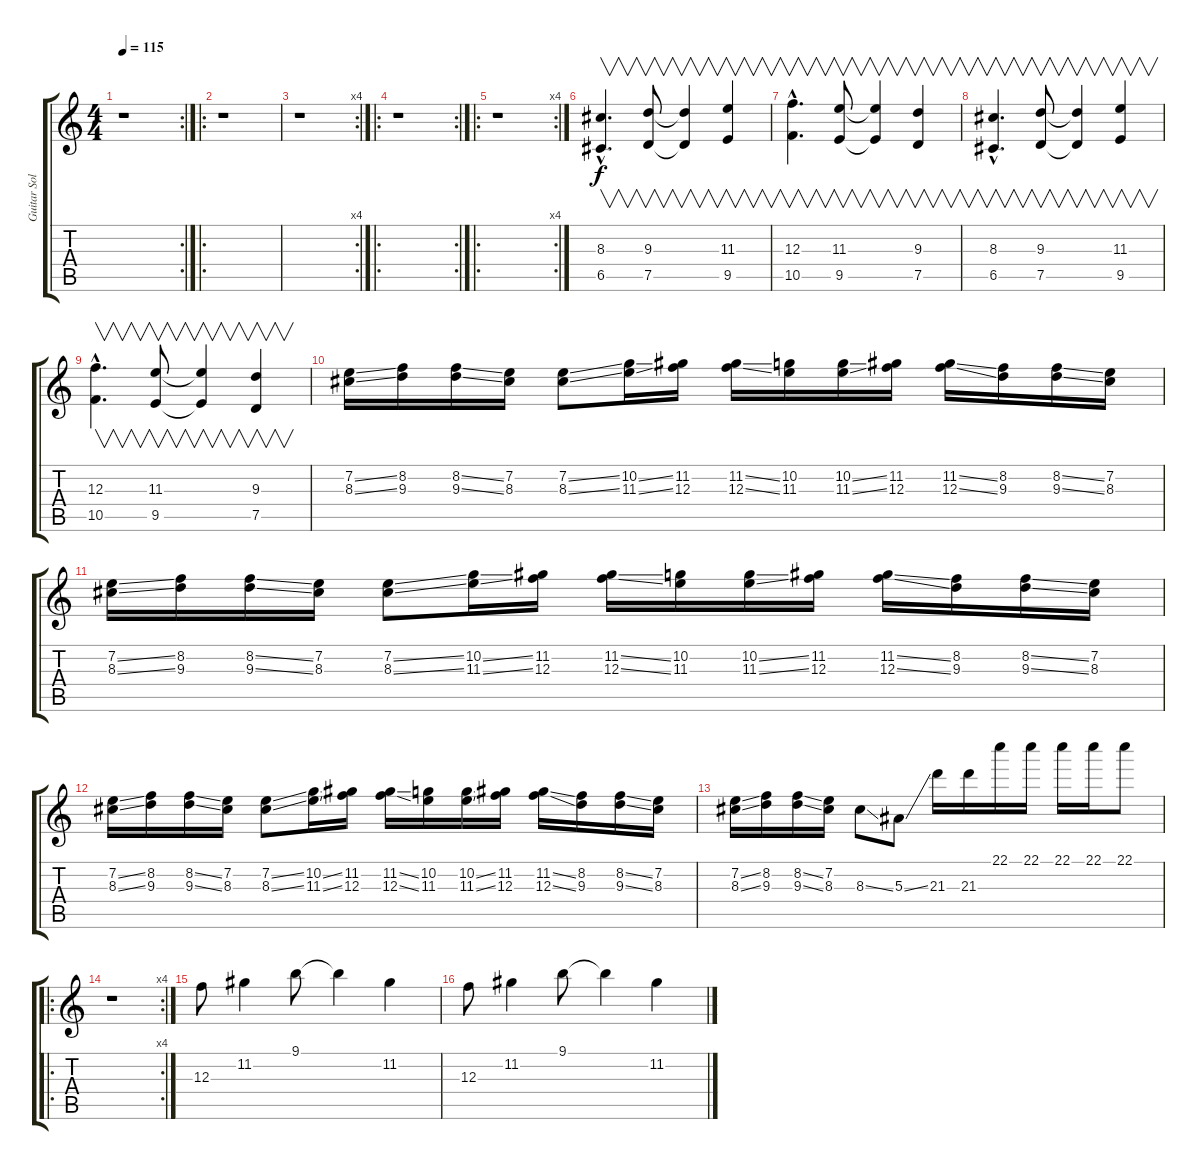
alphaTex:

\track ("Guitar Solo" "Guitar Sol") {instrument distortionguitar}
\staff {score tabs}
\tuning (D4 A3 F3 C3 G2 D2) {hide}
\rc 2
\ts (4 4)
\tempo 115
\clef g2
\ks c
r.1{dy f} |
\ro
r.1 |
\rc 4
r.1 |
\ro
\rc 2
r.1 |
\ro
\rc 4
r.1 |
(8.3{hac} 6.5{hac}).4{v d} (9.3 7.5).8{v} (9.3{t} 7.5{t}).4{v} (11.3 9.5).4{v} |
(12.3{hac} 10.5{hac}).4{v d} (11.3 9.5).8{v} (11.3{t} 9.5{t}).4{v} (9.3 7.5).4{v} |
(8.3{hac} 6.5{hac}).4{v d} (9.3 7.5).8{v} (9.3{t} 7.5{t}).4{v} (11.3 9.5).4{v} |
(12.3{hac} 10.5{hac}).4{v d} (11.3 9.5).8{v} (11.3{t} 9.5{t}).4{v} (9.3 7.5).4{v} |
(7.2{ss} 8.3{ss}).16 (8.2 9.3).16 (8.2{ss} 9.3{ss}).16 (7.2 8.3).16 (7.2{ss} 8.3{ss}).8 (10.2{ss} 11.3{ss}).16 (11.2 12.3).16 (11.2{ss} 12.3{ss}).16 (10.2 11.3).16 (10.2{ss} 11.3{ss}).16 (11.2 12.3).16 (11.2{ss} 12.3{ss}).16 (8.2 9.3).16 (8.2{ss} 9.3{ss}).16 (7.2 8.3).16 |
(7.2{ss} 8.3{ss}).16 (8.2 9.3).16 (8.2{ss} 9.3{ss}).16 (7.2 8.3).16 (7.2{ss} 8.3{ss}).8 (10.2{ss} 11.3{ss}).16 (11.2 12.3).16 (11.2{ss} 12.3{ss}).16 (10.2 11.3).16 (10.2{ss} 11.3{ss}).16 (11.2 12.3).16 (11.2{ss} 12.3{ss}).16 (8.2 9.3).16 (8.2{ss} 9.3{ss}).16 (7.2 8.3).16 |
(7.2{ss} 8.3{ss}).16 (8.2 9.3).16 (8.2{ss} 9.3{ss}).16 (7.2 8.3).16 (7.2{ss} 8.3{ss}).8 (10.2{ss} 11.3{ss}).16 (11.2 12.3).16 (11.2{ss} 12.3{ss}).16 (10.2 11.3).16 (10.2{ss} 11.3{ss}).16 (11.2 12.3).16 (11.2{ss} 12.3{ss}).16 (8.2 9.3).16 (8.2{ss} 9.3{ss}).16 (7.2 8.3).16 |
(7.2{ss} 8.3{ss}).16 (8.2 9.3).16 (8.2{ss} 9.3{ss}).16 (7.2 8.3).16 8.3{ss}.8 5.3{ss}.8 21.3.16 21.3.16 22.1.16 22.1.16 22.1.16 22.1.16 22.1.8 |
\ro
\rc 4
r.1 |
12.3.8 11.2.4 9.1.8 9.1{t}.4 11.2.4 |
12.3.8 11.2.4 9.1.8 9.1{t}.4 11.2.4
